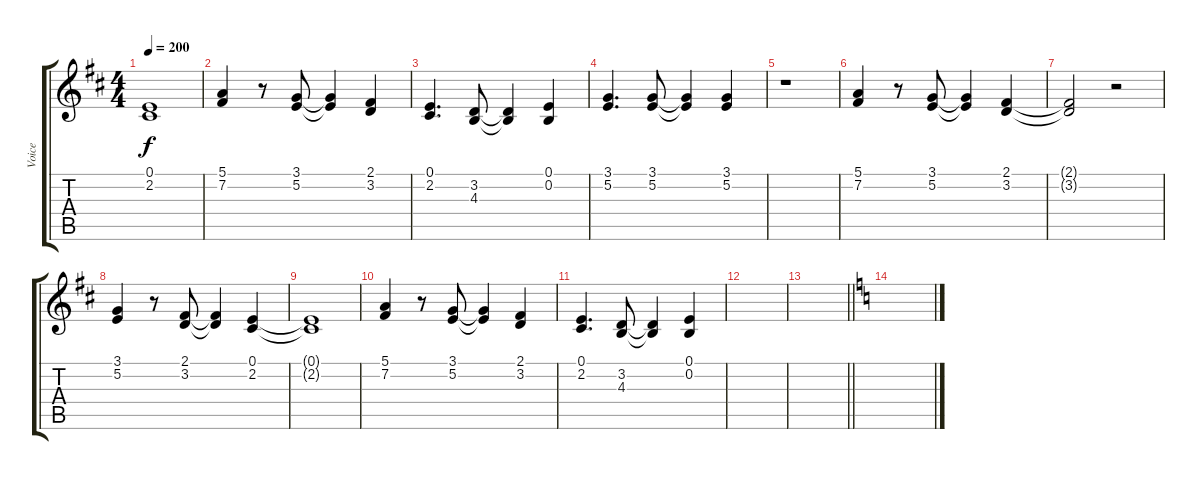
\track ("Voice" "Voice") {instrument lead6voice}
\staff {score tabs}
\tuning (E4 B3 G3 D3 A2 E2) {hide}
\ts (4 4)
\tempo 200
\clef g2
\ks d
(0.1{t} 2.2{t}).1{dy f} |
(5.1 7.2).4 r.8 (3.1 5.2).8 (3.1{t} 5.2{t}).4 (2.1 3.2).4 |
(0.1 2.2).4{d} (3.2 4.3).8 (3.2{t} 4.3{t}).4 (0.1 0.2).4 |
(3.1 5.2).4{d} (3.1 5.2).8 (3.1{t} 5.2{t}).4 (3.1 5.2).4 |
r.1 |
(5.1 7.2).4 r.8 (3.1 5.2).8 (3.1{t} 5.2{t}).4 (2.1 3.2).4 |
(2.1{t} 3.2{t}).2 r.2 |
(3.1 5.2).4 r.8 (2.1 3.2).8 (2.1{t} 3.2{t}).4 (0.1 2.2).4 |
(0.1{t} 2.2{t}).1 |
(5.1 7.2).4 r.8 (3.1 5.2).8 (3.1{t} 5.2{t}).4 (2.1 3.2).4 |
(0.1 2.2).4{d} (3.2 4.3).8 (3.2{t} 4.3{t}).4 (0.1 0.2).4 |
|
\barLineRight lightlight
|
\ks c
